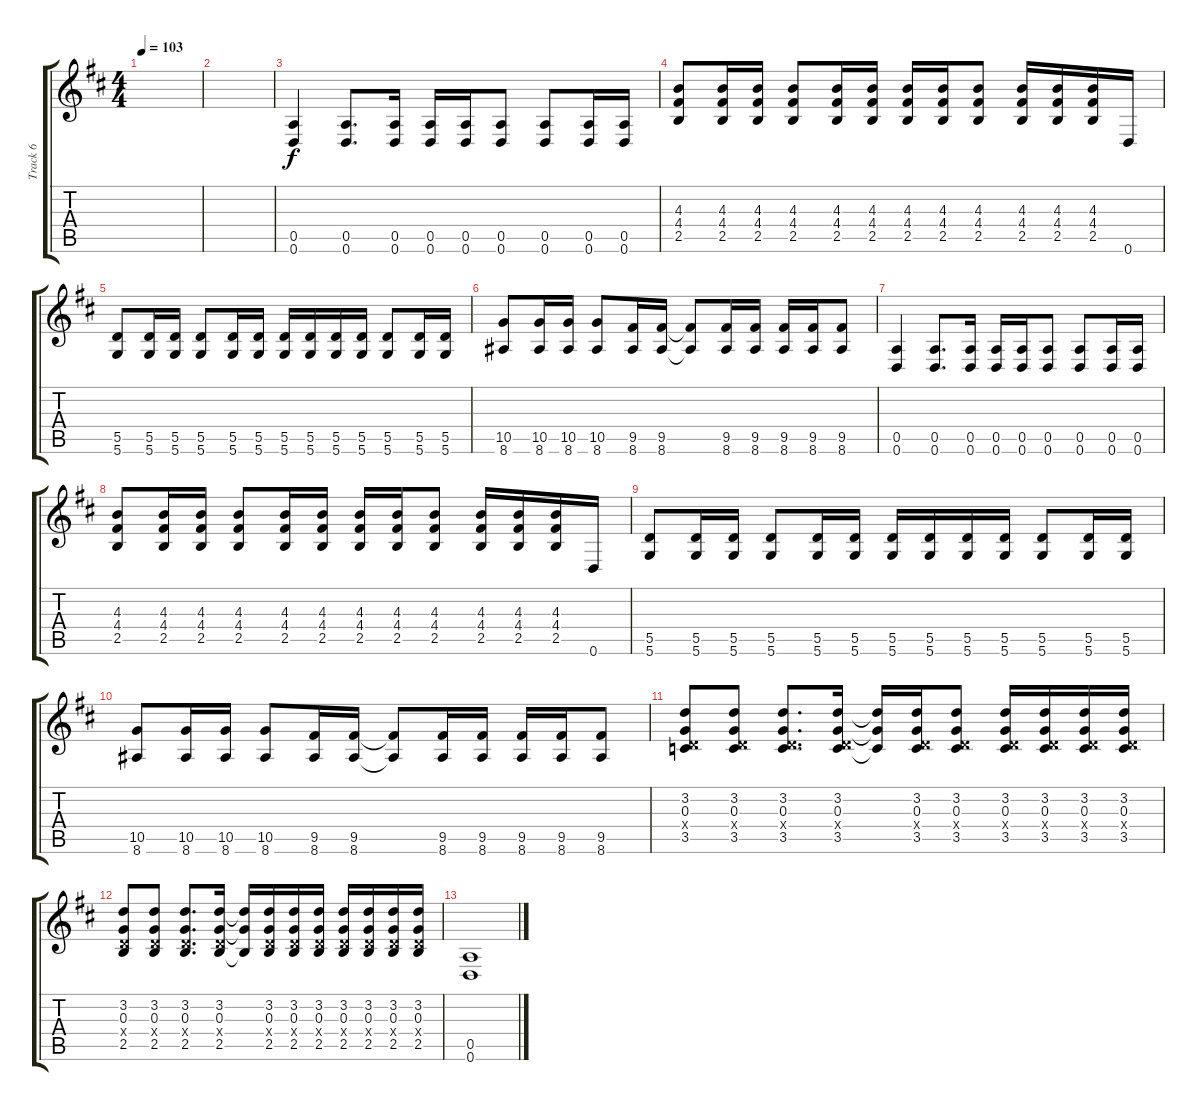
\track ("Track 6" "Track 6") {instrument overdrivenguitar}
\staff {score tabs}
\tuning (E4 B3 G3 D3 A2 D2) {hide}
\ts (4 4)
\tempo 103
\clef g2
\ks d
|
|
(0.5 0.6).4 (0.5 0.6).8{d} (0.5 0.6).16 (0.5 0.6).16 (0.5 0.6).16 (0.5 0.6).8 (0.5 0.6).8 (0.5 0.6).16 (0.5 0.6).16 |
(4.3 4.4 2.5).8 (4.3 4.4 2.5).16 (4.3 4.4 2.5).16 (4.3 4.4 2.5).8 (4.3 4.4 2.5).16 (4.3 4.4 2.5).16 (4.3 4.4 2.5).16 (4.3 4.4 2.5).16 (4.3 4.4 2.5).8 (4.3 4.4 2.5).16 (4.3 4.4 2.5).16 (4.3 4.4 2.5).16 0.6.16 |
(5.5 5.6).8 (5.5 5.6).16 (5.5 5.6).16 (5.5 5.6).8 (5.5 5.6).16 (5.5 5.6).16 (5.5 5.6).16 (5.5 5.6).16 (5.5 5.6).16 (5.5 5.6).16 (5.5 5.6).8 (5.5 5.6).16 (5.5 5.6).16 |
(10.5 8.6).8 (10.5 8.6).16 (10.5 8.6).16 (10.5 8.6).8 (9.5 8.6).16 (9.5 8.6).16 (9.5{t} 8.6{t}).8 (9.5 8.6).16 (9.5 8.6).16 (9.5 8.6).16 (9.5 8.6).16 (9.5 8.6).8 |
(0.5 0.6).4 (0.5 0.6).8{d} (0.5 0.6).16 (0.5 0.6).16 (0.5 0.6).16 (0.5 0.6).8 (0.5 0.6).8 (0.5 0.6).16 (0.5 0.6).16 |
(4.3 4.4 2.5).8 (4.3 4.4 2.5).16 (4.3 4.4 2.5).16 (4.3 4.4 2.5).8 (4.3 4.4 2.5).16 (4.3 4.4 2.5).16 (4.3 4.4 2.5).16 (4.3 4.4 2.5).16 (4.3 4.4 2.5).8 (4.3 4.4 2.5).16 (4.3 4.4 2.5).16 (4.3 4.4 2.5).16 0.6.16 |
(5.5 5.6).8 (5.5 5.6).16 (5.5 5.6).16 (5.5 5.6).8 (5.5 5.6).16 (5.5 5.6).16 (5.5 5.6).16 (5.5 5.6).16 (5.5 5.6).16 (5.5 5.6).16 (5.5 5.6).8 (5.5 5.6).16 (5.5 5.6).16 |
(10.5 8.6).8 (10.5 8.6).16 (10.5 8.6).16 (10.5 8.6).8 (9.5 8.6).16 (9.5 8.6).16 (9.5{t} 8.6{t}).8 (9.5 8.6).16 (9.5 8.6).16 (9.5 8.6).16 (9.5 8.6).16 (9.5 8.6).8 |
(3.2 0.3 0.4{x} 3.5).8 (3.2 0.3 0.4{x} 3.5).8 (3.2 0.3 0.4{x} 3.5).8{d} (3.2 0.3 0.4{x} 3.5).16 (3.2{t} 0.3{t} 3.5{t}).16 (3.2 0.3 0.4{x} 3.5).16 (3.2 0.3 0.4{x} 3.5).8 (3.2 0.3 0.4{x} 3.5).16 (3.2 0.3 0.4{x} 3.5).16 (3.2 0.3 0.4{x} 3.5).16 (3.2 0.3 0.4{x} 3.5).16 |
(3.2 0.3 0.4{x} 2.5).8 (3.2 0.3 0.4{x} 2.5).8 (3.2 0.3 0.4{x} 2.5).8{d} (3.2 0.3 0.4{x} 2.5).16 (3.2{t} 0.3{t} 2.5{t}).16 (3.2 0.3 0.4{x} 2.5).16 (3.2 0.3 0.4{x} 2.5).16 (3.2 0.3 0.4{x} 2.5).16 (3.2 0.3 0.4{x} 2.5).16 (3.2 0.3 0.4{x} 2.5).16 (3.2 0.3 0.4{x} 2.5).16 (3.2 0.3 0.4{x} 2.5).16 |
(0.5 0.6).1
